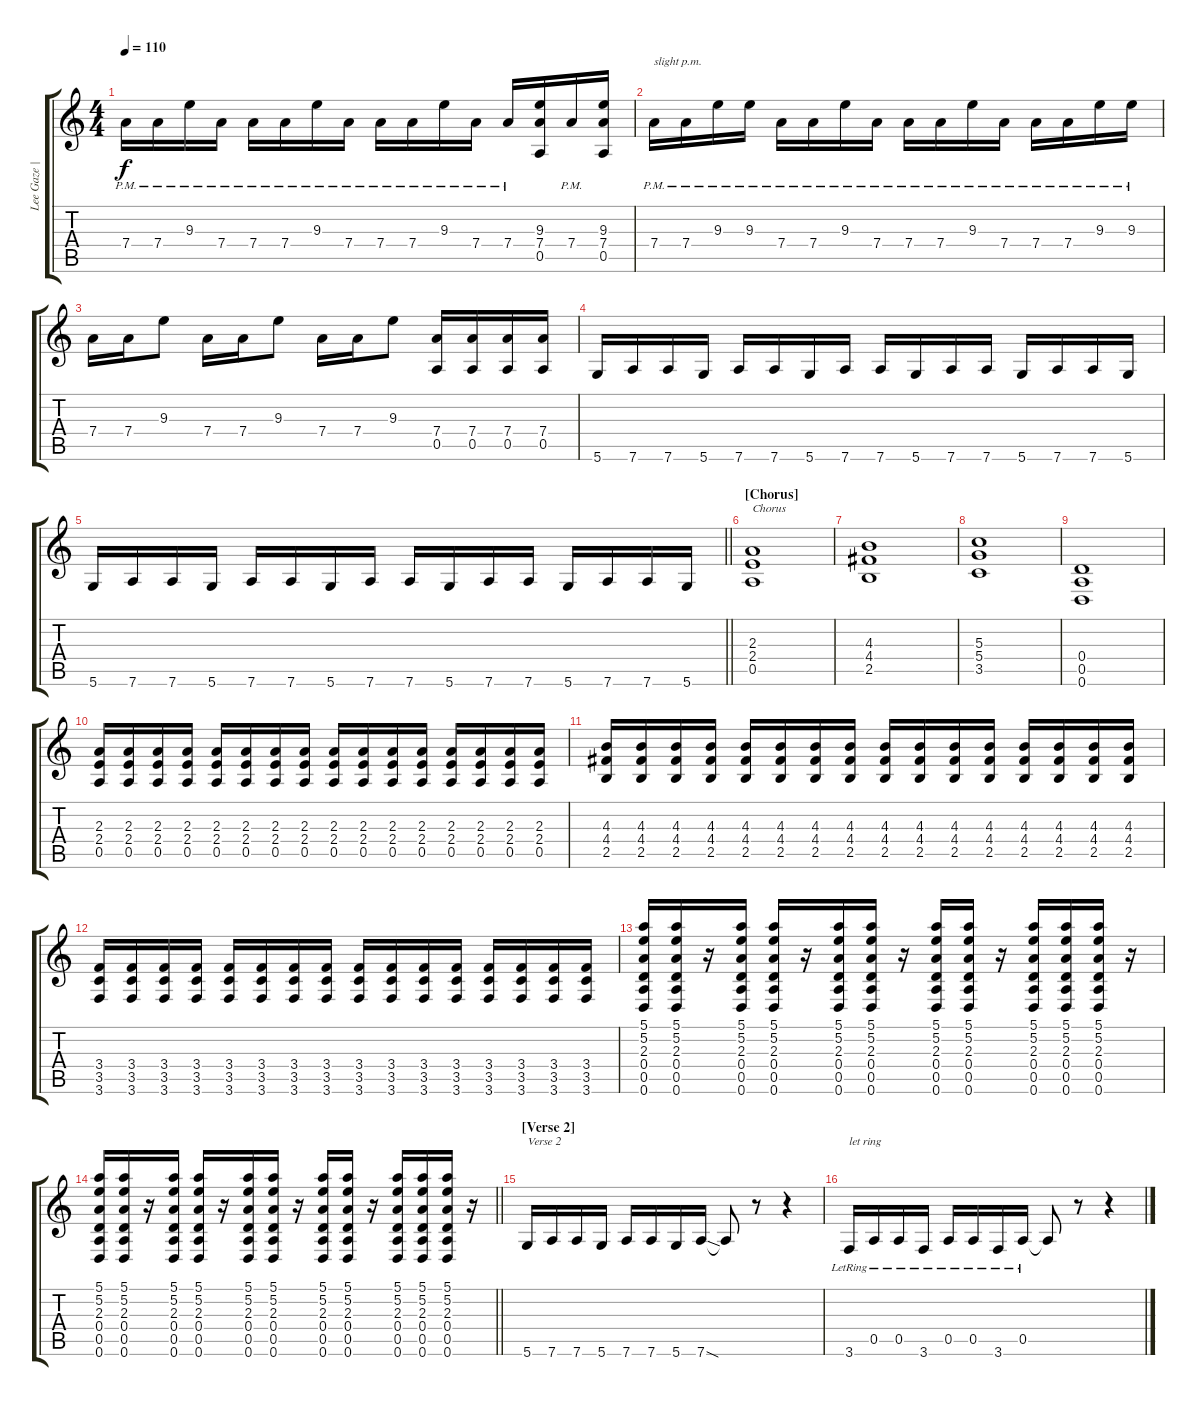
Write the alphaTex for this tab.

\track ("Lee Gaze | Lead" "Lee Gaze |") {instrument distortionguitar}
\staff {score tabs}
\tuning (E4 B3 G3 D3 A2 D2) {hide}
\ts (4 4)
\tempo 110
\clef g2
\ks c
7.4{pm}.16{dy f} 7.4{pm}.16 9.3{pm}.16 7.4{pm}.16 7.4{pm}.16 7.4{pm}.16 9.3{pm}.16 7.4{pm}.16 7.4{pm}.16 7.4{pm}.16 9.3{pm}.16 7.4{pm}.16 7.4{pm}.16 (9.3 7.4 0.5).16 7.4{pm}.16 (9.3 7.4 0.5).16 |
7.4{pm}.16{txt "slight p.m."} 7.4{pm}.16 9.3{pm}.16 9.3{pm}.16 7.4{pm}.16 7.4{pm}.16 9.3{pm}.16 7.4{pm}.16 7.4{pm}.16 7.4{pm}.16 9.3{pm}.16 7.4{pm}.16 7.4{pm}.16 7.4{pm}.16 9.3{pm}.16 9.3{pm}.16 |
7.4.16 7.4.16 9.3.8 7.4.16 7.4.16 9.3.8 7.4.16 7.4.16 9.3.8 (7.4 0.5).16 (7.4 0.5).16 (7.4 0.5).16 (7.4 0.5).16 |
5.6.16 7.6.16 7.6.16 5.6.16 7.6.16 7.6.16 5.6.16 7.6.16 7.6.16 5.6.16 7.6.16 7.6.16 5.6.16 7.6.16 7.6.16 5.6.16 |
\barLineRight lightlight
5.6.16 7.6.16 7.6.16 5.6.16 7.6.16 7.6.16 5.6.16 7.6.16 7.6.16 5.6.16 7.6.16 7.6.16 5.6.16 7.6.16 7.6.16 5.6.16 |
\section ("" "[Chorus]")
(2.3 2.4 0.5).1{txt "Chorus"} |
(4.3 4.4 2.5).1 |
(5.3 5.4 3.5).1 |
(0.4 0.5 0.6).1 |
(2.3 2.4 0.5).16 (2.3 2.4 0.5).16 (2.3 2.4 0.5).16 (2.3 2.4 0.5).16 (2.3 2.4 0.5).16 (2.3 2.4 0.5).16 (2.3 2.4 0.5).16 (2.3 2.4 0.5).16 (2.3 2.4 0.5).16 (2.3 2.4 0.5).16 (2.3 2.4 0.5).16 (2.3 2.4 0.5).16 (2.3 2.4 0.5).16 (2.3 2.4 0.5).16 (2.3 2.4 0.5).16 (2.3 2.4 0.5).16 |
(4.3 4.4 2.5).16 (4.3 4.4 2.5).16 (4.3 4.4 2.5).16 (4.3 4.4 2.5).16 (4.3 4.4 2.5).16 (4.3 4.4 2.5).16 (4.3 4.4 2.5).16 (4.3 4.4 2.5).16 (4.3 4.4 2.5).16 (4.3 4.4 2.5).16 (4.3 4.4 2.5).16 (4.3 4.4 2.5).16 (4.3 4.4 2.5).16 (4.3 4.4 2.5).16 (4.3 4.4 2.5).16 (4.3 4.4 2.5).16 |
(3.4 3.5 3.6).16 (3.4 3.5 3.6).16 (3.4 3.5 3.6).16 (3.4 3.5 3.6).16 (3.4 3.5 3.6).16 (3.4 3.5 3.6).16 (3.4 3.5 3.6).16 (3.4 3.5 3.6).16 (3.4 3.5 3.6).16 (3.4 3.5 3.6).16 (3.4 3.5 3.6).16 (3.4 3.5 3.6).16 (3.4 3.5 3.6).16 (3.4 3.5 3.6).16 (3.4 3.5 3.6).16 (3.4 3.5 3.6).16 |
(5.1 5.2 2.3 0.4 0.5 0.6).16 (5.1 5.2 2.3 0.4 0.5 0.6).16 r.16 (5.1 5.2 2.3 0.4 0.5 0.6).16 (5.1 5.2 2.3 0.4 0.5 0.6).16 r.16 (5.1 5.2 2.3 0.4 0.5 0.6).16 (5.1 5.2 2.3 0.4 0.5 0.6).16 r.16 (5.1 5.2 2.3 0.4 0.5 0.6).16 (5.1 5.2 2.3 0.4 0.5 0.6).16 r.16 (5.1 5.2 2.3 0.4 0.5 0.6).16 (5.1 5.2 2.3 0.4 0.5 0.6).16 (5.1 5.2 2.3 0.4 0.5 0.6).16 r.16 |
\barLineRight lightlight
(5.1 5.2 2.3 0.4 0.5 0.6).16 (5.1 5.2 2.3 0.4 0.5 0.6).16 r.16 (5.1 5.2 2.3 0.4 0.5 0.6).16 (5.1 5.2 2.3 0.4 0.5 0.6).16 r.16 (5.1 5.2 2.3 0.4 0.5 0.6).16 (5.1 5.2 2.3 0.4 0.5 0.6).16 r.16 (5.1 5.2 2.3 0.4 0.5 0.6).16 (5.1 5.2 2.3 0.4 0.5 0.6).16 r.16 (5.1 5.2 2.3 0.4 0.5 0.6).16 (5.1 5.2 2.3 0.4 0.5 0.6).16 (5.1 5.2 2.3 0.4 0.5 0.6).16 r.16 |
\section ("" "[Verse 2]")
5.6.16{txt "Verse 2"} 7.6.16 7.6.16 5.6.16 7.6.16 7.6.16 5.6.16 7.6{sod}.16 7.6{t}.8 r.8 r.4 |
3.6{lr}.16{txt "let ring"} 0.5{lr}.16 0.5{lr}.16 3.6{lr}.16 0.5{lr}.16 0.5{lr}.16 3.6{lr}.16 0.5{lr}.16 0.5{t}.8 r.8 r.4
